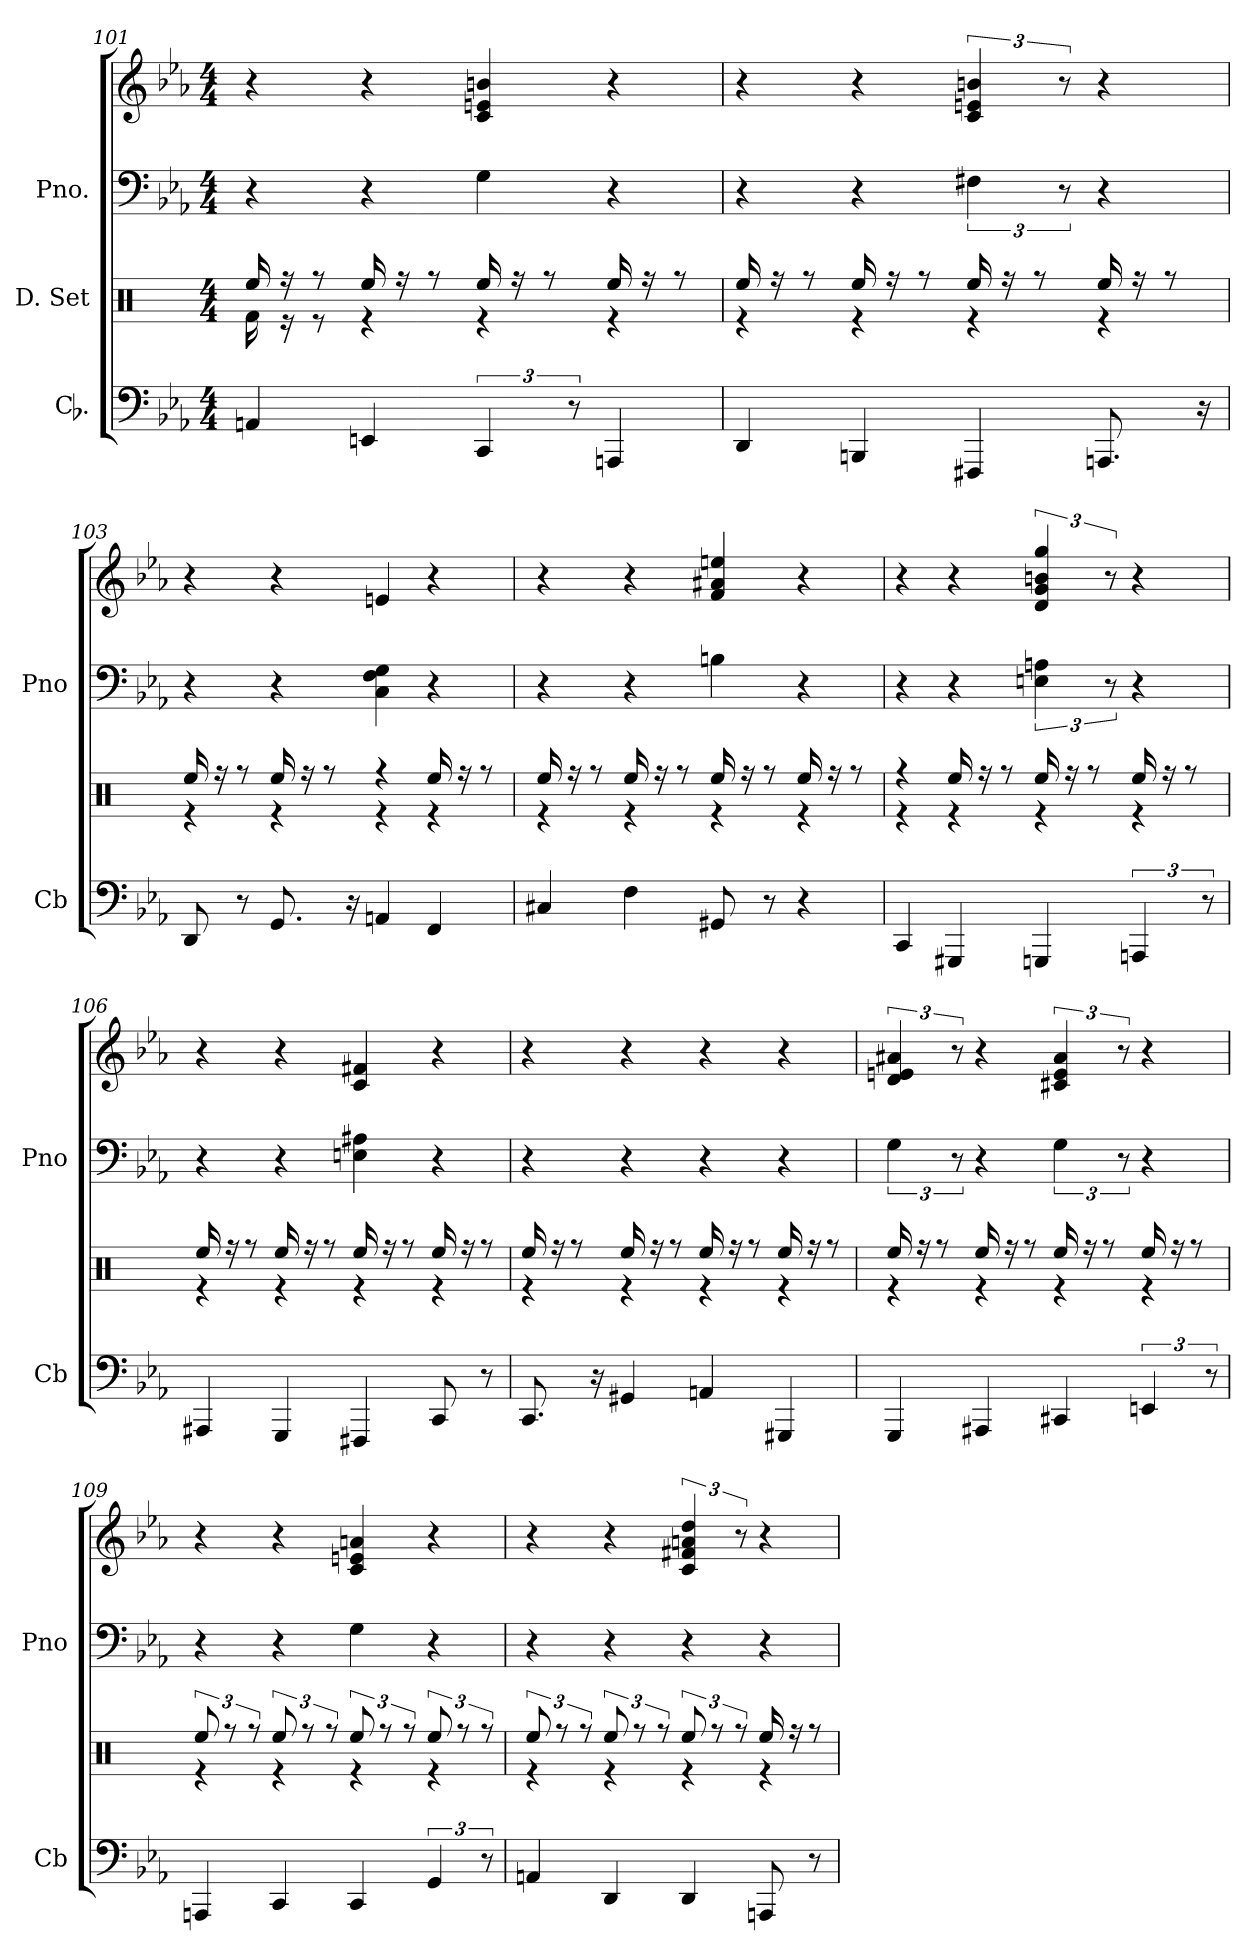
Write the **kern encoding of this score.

**kern	**kern	**kern	**kern
*part3	*part2	*part1	*part1
*staff4	*staff3	*staff2	*staff1
*I"Cb.	*I"D. Set	*I"Pno.	*
*I'Cb	*	*I'Pno	*
*clefF4	*clefX	*clefF4	*clefG2
*k[b-e-a-]	*k[]	*k[b-e-a-]	*k[b-e-a-]
*M4/4	*M4/4	*M4/4	*M4/4
=101	=101	=101	=101
*	*^	*	*
4AAn	16Rf\	16Ree/	4r	4r
.	16re	16rff	.	.
.	8re	8rff	.	.
4EEn	4re	16Ree/	4r	4r
.	.	16rff	.	.
.	.	8rff	.	.
6CC	4re	16Ree/	4G	4c 4en 4bn
.	.	16rff	.	.
.	.	8rff	.	.
12r	.	.	.	.
4AAAn	4re	16Ree/	4r	4r
.	.	16rff	.	.
.	.	8rff	.	.
=102	=102	=102	=102	=102
4DD	4re	16Ree/	4r	4r
.	.	16rff	.	.
.	.	8rff	.	.
4BBBn	4re	16Ree/	4r	4r
.	.	16rff	.	.
.	.	8rff	.	.
4FFF#X	4re	16Ree/	6F#X	6c 6en 6bn
.	.	16rff	.	.
.	.	8rff	.	.
.	.	.	12r	12r
8.AAAn	4re	16Ree/	4r	4r
.	.	16rff	.	.
.	.	8rff	.	.
16r	.	.	.	.
=103	=103	=103	=103	=103
8DD	4re	16Ree/	4r	4r
.	.	16rff	.	.
8r	.	8rff	.	.
8.GG	4re	16Ree/	4r	4r
.	.	16rff	.	.
.	.	8rff	.	.
16r	.	.	.	.
4AAn	4re	4rff	4C 4F 4G	4en
4FF	4re	16Ree/	4r	4r
.	.	16rff	.	.
.	.	8rff	.	.
=104	=104	=104	=104	=104
4C#X	4re	16Ree/	4r	4r
.	.	16rff	.	.
.	.	8rff	.	.
4F	4re	16Ree/	4r	4r
.	.	16rff	.	.
.	.	8rff	.	.
8GG#X	4re	16Ree/	4Bn	4f 4a#X 4een
.	.	16rff	.	.
8r	.	8rff	.	.
4r	4re	16Ree/	4r	4r
.	.	16rff	.	.
.	.	8rff	.	.
=105	=105	=105	=105	=105
4CC	4re	4rff	4r	4r
4GGG#X	4re	16Ree/	4r	4r
.	.	16rff	.	.
.	.	8rff	.	.
4GGGn	4re	16Ree/	6En 6An	6d 6g 6bn 6gg
.	.	16rff	.	.
.	.	8rff	.	.
.	.	.	12r	12r
6AAAn	4re	16Ree/	4r	4r
.	.	16rff	.	.
.	.	8rff	.	.
12r	.	.	.	.
=106	=106	=106	=106	=106
4AAA#X	4re	16Ree/	4r	4r
.	.	16rff	.	.
.	.	8rff	.	.
4GGG	4re	16Ree/	4r	4r
.	.	16rff	.	.
.	.	8rff	.	.
4FFF#X	4re	16Ree/	4En 4A#X	4c 4f#X
.	.	16rff	.	.
.	.	8rff	.	.
8CC	4re	16Ree/	4r	4r
.	.	16rff	.	.
8r	.	8rff	.	.
=107	=107	=107	=107	=107
8.CC	4re	16Ree/	4r	4r
.	.	16rff	.	.
.	.	8rff	.	.
16r	.	.	.	.
4GG#X	4re	16Ree/	4r	4r
.	.	16rff	.	.
.	.	8rff	.	.
4AAn	4re	16Ree/	4r	4r
.	.	16rff	.	.
.	.	8rff	.	.
4GGG#X	4re	16Ree/	4r	4r
.	.	16rff	.	.
.	.	8rff	.	.
=108	=108	=108	=108	=108
4GGG	4re	16Ree/	6G	6d 6en 6a#X
.	.	16rff	.	.
.	.	8rff	.	.
.	.	.	12r	12r
4AAA#X	4re	16Ree/	4r	4r
.	.	16rff	.	.
.	.	8rff	.	.
4CC#X	4re	16Ree/	6G	6c#X 6e 6a#
.	.	16rff	.	.
.	.	8rff	.	.
.	.	.	12r	12r
6EEn	4re	16Ree/	4r	4r
.	.	16rff	.	.
.	.	8rff	.	.
12r	.	.	.	.
=109	=109	=109	=109	=109
4AAAn	4re	12Ree/	4r	4r
.	.	12rff	.	.
.	.	12rff	.	.
4CC	4re	12Ree/	4r	4r
.	.	12rff	.	.
.	.	12rff	.	.
4CC	4re	12Ree/	4G	4c 4en 4an
.	.	12rff	.	.
.	.	12rff	.	.
6GG	4re	12Ree/	4r	4r
.	.	12rff	.	.
12r	.	12rff	.	.
=110	=110	=110	=110	=110
4AAn	4re	12Ree/	4r	4r
.	.	12rff	.	.
.	.	12rff	.	.
4DD	4re	12Ree/	4r	4r
.	.	12rff	.	.
.	.	12rff	.	.
4DD	4re	12Ree/	4r	6c 6f#X 6an 6dd
.	.	12rff	.	.
.	.	12rff	.	12r
8AAAn	4re	16Ree/	4r	4r
.	.	16rff	.	.
8r	.	8rff	.	.
*	*v	*v	*	*
=	=	=	=
*-	*-	*-	*-
